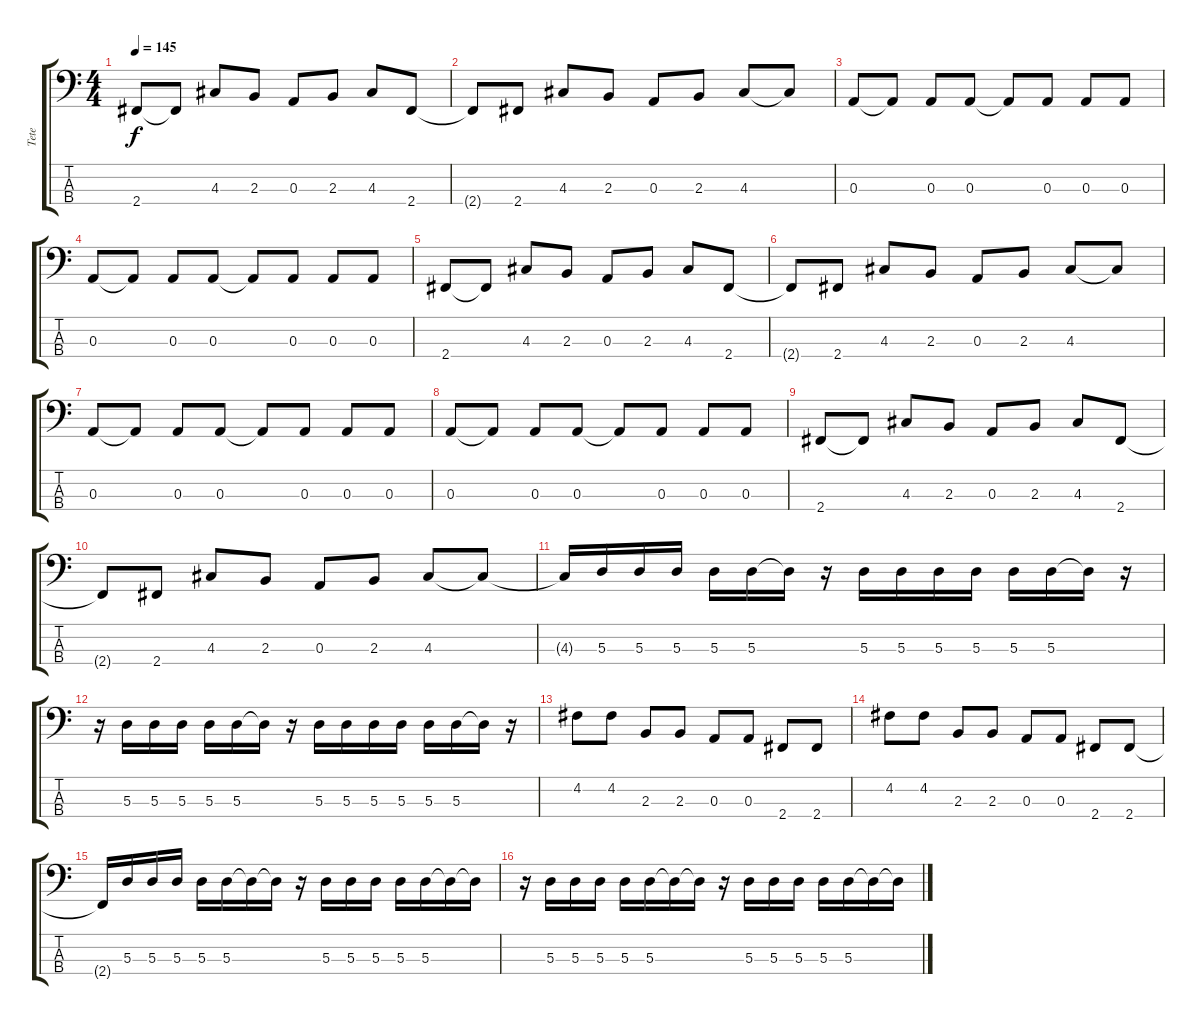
\track ("Tete" "Tete") {instrument electricbassfinger}
\staff {score tabs}
\tuning (G2 D2 A1 E1) {hide}
\ts (4 4)
\tempo 145
\clef f4
\ks c
2.4.8{dy f} 2.4{t}.8 4.3.8 2.3.8 0.3.8 2.3.8 4.3.8 2.4.8 |
2.4{t}.8 2.4.8 4.3.8 2.3.8 0.3.8 2.3.8 4.3.8 4.3{t}.8 |
0.3.8 0.3{t}.8 0.3.8 0.3.8 0.3{t}.8 0.3.8 0.3.8 0.3.8 |
0.3.8 0.3{t}.8 0.3.8 0.3.8 0.3{t}.8 0.3.8 0.3.8 0.3.8 |
2.4.8 2.4{t}.8 4.3.8 2.3.8 0.3.8 2.3.8 4.3.8 2.4.8 |
2.4{t}.8 2.4.8 4.3.8 2.3.8 0.3.8 2.3.8 4.3.8 4.3{t}.8 |
0.3.8 0.3{t}.8 0.3.8 0.3.8 0.3{t}.8 0.3.8 0.3.8 0.3.8 |
0.3.8 0.3{t}.8 0.3.8 0.3.8 0.3{t}.8 0.3.8 0.3.8 0.3.8 |
2.4.8 2.4{t}.8 4.3.8 2.3.8 0.3.8 2.3.8 4.3.8 2.4.8 |
2.4{t}.8 2.4.8 4.3.8 2.3.8 0.3.8 2.3.8 4.3.8 4.3{t}.8 |
4.3{t}.16 5.3.16 5.3.16 5.3.16 5.3.16 5.3.16 5.3{t}.16 r.16 5.3.16 5.3.16 5.3.16 5.3.16 5.3.16 5.3.16 5.3{t}.16 r.16 |
r.16 5.3.16 5.3.16 5.3.16 5.3.16 5.3.16 5.3{t}.16 r.16 5.3.16 5.3.16 5.3.16 5.3.16 5.3.16 5.3.16 5.3{t}.16 r.16 |
4.2.8 4.2.8 2.3.8 2.3.8 0.3.8 0.3.8 2.4.8 2.4.8 |
4.2.8 4.2.8 2.3.8 2.3.8 0.3.8 0.3.8 2.4.8 2.4.8 |
2.4{t}.16 5.3.16 5.3.16 5.3.16 5.3.16 5.3.16 5.3{t}.16 5.3{t}.16 r.16 5.3.16 5.3.16 5.3.16 5.3.16 5.3.16 5.3{t}.16 5.3{t}.16 |
r.16 5.3.16 5.3.16 5.3.16 5.3.16 5.3.16 5.3{t}.16 5.3{t}.16 r.16 5.3.16 5.3.16 5.3.16 5.3.16 5.3.16 5.3{t}.16 5.3{t}.16
